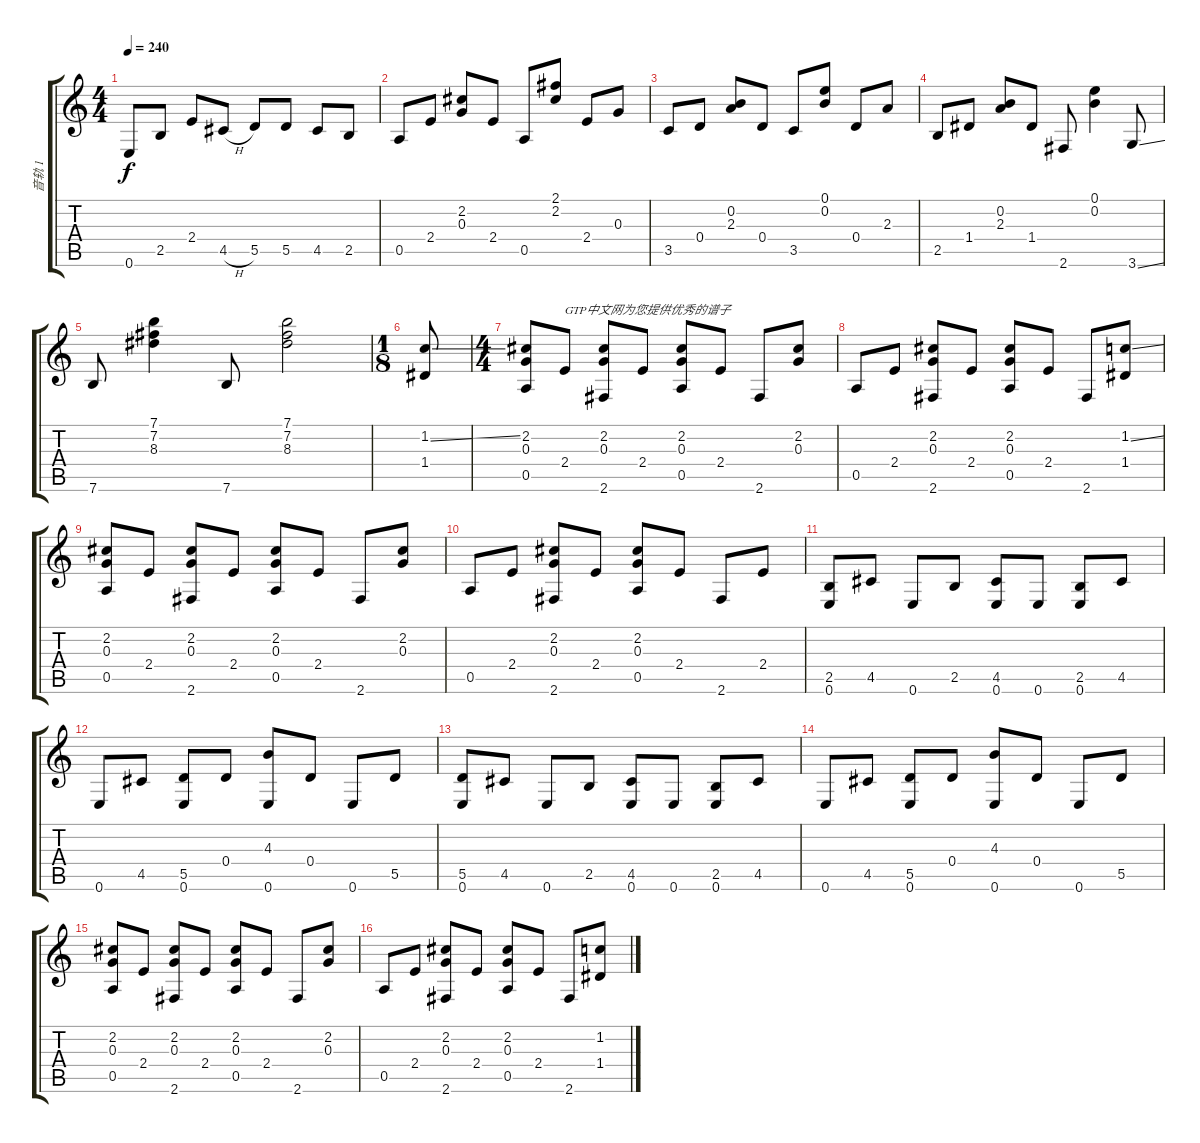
\track ("音轨 1" "音轨 1") {instrument acousticguitarsteel}
\staff {score tabs}
\tuning (E4 B3 G3 D3 A2 E2) {hide}
\ts (4 4)
\tempo 240
\clef g2
\ks c
0.6.8{dy f} 2.5.8 2.4.8 4.5{h}.8 5.5.8 5.5.8 4.5.8 2.5.8 |
0.5.8 2.4.8 (2.2 0.3).8 2.4.8 0.5.8 (2.1 2.2).8 2.4.8 0.3.8 |
3.5.8 0.4.8 (0.2 2.3).8 0.4.8 3.5.8 (0.1 0.2).8 0.4.8 2.3.8 |
2.5.8 1.4.8 (0.2 2.3).8 1.4.8 2.6.8 (0.1 0.2).4 3.6{ss}.8 |
7.6.8 (7.1 7.2 8.3).4 7.6.8 (7.1 7.2 8.3).2 |
\ts (1 8)
(1.2{ss} 1.4).8 |
\ts (4 4)
(2.2 0.3 0.5).8 2.4.8{txt "GTP中文网为您提供优秀的谱子"} (2.2 0.3 2.6).8 2.4.8 (2.2 0.3 0.5).8 2.4.8 2.6.8 (2.2 0.3).8 |
0.5.8 2.4.8 (2.2 0.3 2.6).8 2.4.8 (2.2 0.3 0.5).8 2.4.8 2.6.8 (1.2{ss} 1.4).8 |
(2.2 0.3 0.5).8 2.4.8 (2.2 0.3 2.6).8 2.4.8 (2.2 0.3 0.5).8 2.4.8 2.6.8 (2.2 0.3).8 |
0.5.8 2.4.8 (2.2 0.3 2.6).8 2.4.8 (2.2 0.3 0.5).8 2.4.8 2.6.8 2.4.8 |
(2.5 0.6).8 4.5.8 0.6.8 2.5.8 (4.5 0.6).8 0.6.8 (2.5 0.6).8 4.5.8 |
0.6.8 4.5.8 (5.5 0.6).8 0.4.8 (4.3 0.6).8 0.4.8 0.6.8 5.5.8 |
(5.5 0.6).8 4.5.8 0.6.8 2.5.8 (4.5 0.6).8 0.6.8 (2.5 0.6).8 4.5.8 |
0.6.8 4.5.8 (5.5 0.6).8 0.4.8 (4.3 0.6).8 0.4.8 0.6.8 5.5.8 |
(2.2 0.3 0.5).8 2.4.8 (2.2 0.3 2.6).8 2.4.8 (2.2 0.3 0.5).8 2.4.8 2.6.8 (2.2 0.3).8 |
0.5.8 2.4.8 (2.2 0.3 2.6).8 2.4.8 (2.2 0.3 0.5).8 2.4.8 2.6.8 (1.2{ss} 1.4).8
